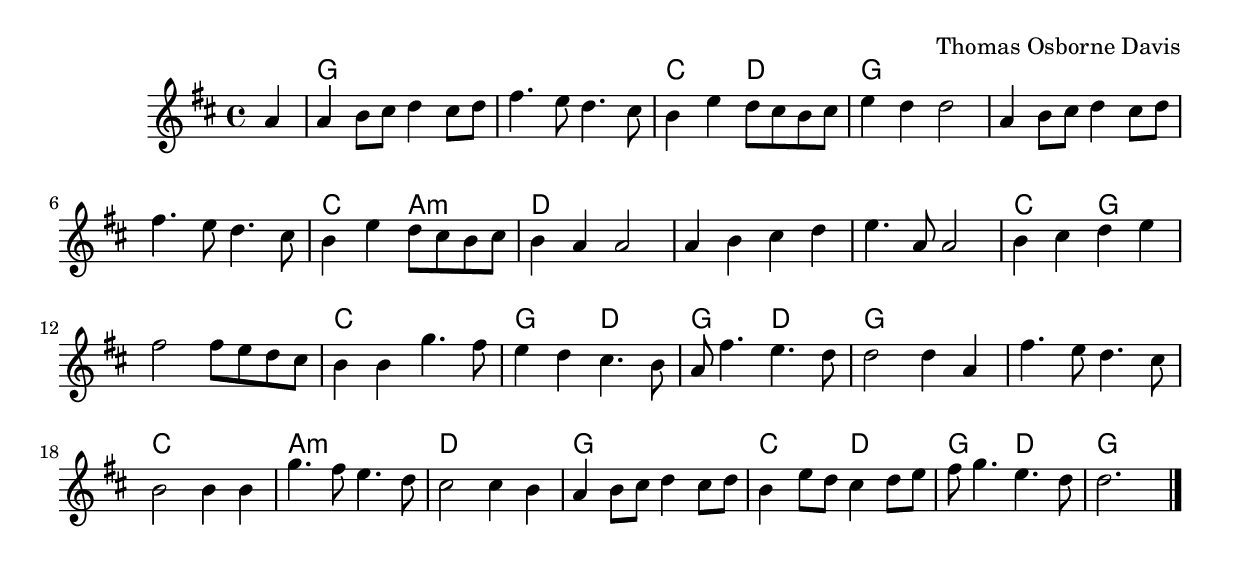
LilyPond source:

\version "2.16.0"

\header {
  %title = "A Nation Once Again"
  composer = "Thomas Osborne Davis"
}

global = {
  \time 4/4
  \key d \major
}

chordNames = \chordmode {
  \global
  s4 g1*2 c2 d g1*3 c2 a:m d1*3 c2 g1*6/4 c1 g2 d g d g1*2 c1 a:m d g c2 d g d g1  
}

melody = \relative a' {
  \global
  \partial 4 a4 | 
  a b8 cis d4 cis8 d | 
  fis4. e8 d4. cis8 |
  b4 e d8 cis b cis | 
  e4 d d2 | 
  a4 b8 cis d4 cis8 d |
  fis4. e8 d4. cis8 | 
  b4 e d8 cis b cis | 
  b4 a a2 |
  a4 b cis d | 
  e4. a,8 a2 | 
  b4 cis d e | 
  fis2 fis8 e d cis | 
  b4 b g'4. fis8 | 
  e4 d cis4. b8 |
  a fis'4. e d8 | 
  d2 d4 a | 
  fis'4. e8 d4. cis8 | 
  b2 b4 b | 
  g'4. fis8 e4. d8 | 
  cis2 cis4 b |
  a4 b8 cis d4 cis8 d |
  b4 e8 d cis4 d8 e |
  fis g4. e d8 |
  d2. s4 \bar "|." 
}

\score {
  <<
    \new ChordNames \chordNames
    \new Staff { \melody }
  >>
  \layout { }
}
